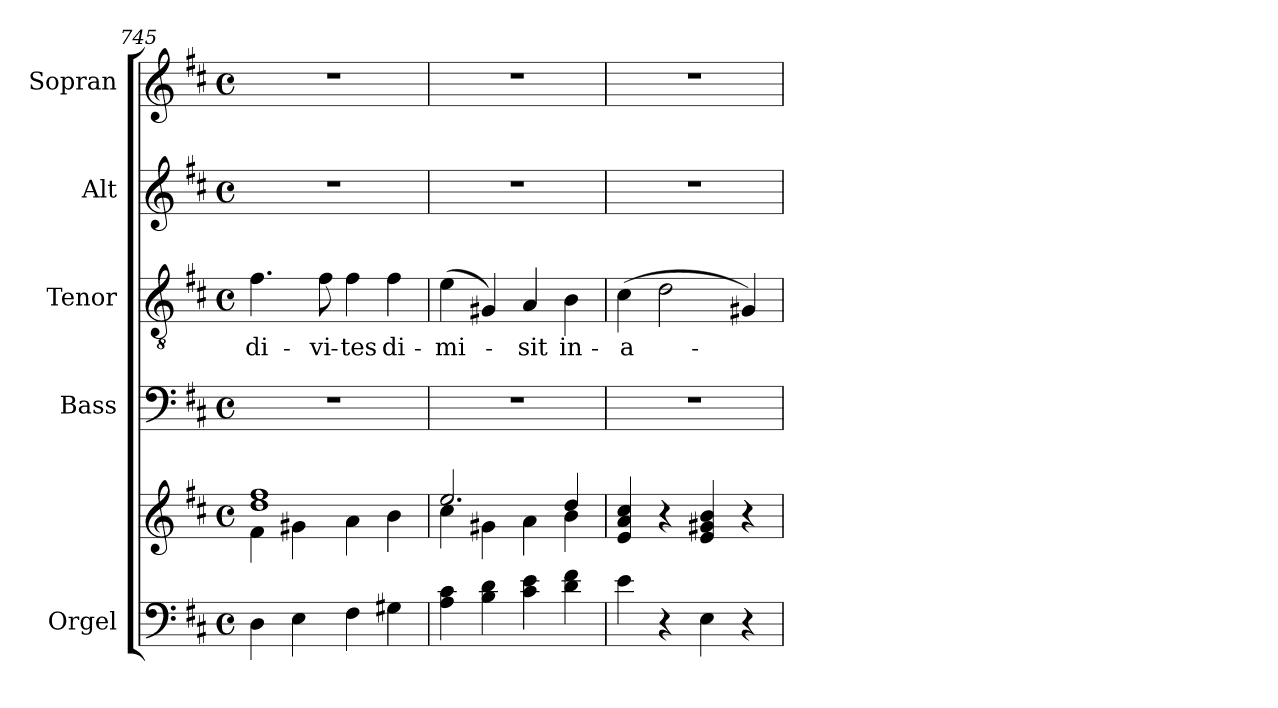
**kern	**kern	**kern	**kern	**text	**kern	**kern
*part5	*part5	*part4	*part3	*part3	*part2	*part1
*staff6	*staff5	*staff4	*staff3	*staff3	*staff2	*staff1
*I"Orgel	*	*I"Bass	*I"Tenor	*	*I"Alt	*I"Sopran
*I'Org.	*	*I'B.	*I'T.	*	*I'A.	*I'S.
!!LO:LB:g=z
*clefF4	*clefG2	*clefF4	*clefGv2	*	*clefG2	*clefG2
*k[f#c#]	*k[f#c#]	*k[f#c#]	*k[f#c#]	*	*k[f#c#]	*k[f#c#]
*D:	*D:	*D:	*D:	*	*D:	*D:
*M4/4	*M4/4	*M4/4	*M4/4	*	*M4/4	*M4/4
*met(c)	*met(c)	*met(c)	*met(c)	*	*met(c)	*met(c)
=745	=745	=745	=745	=745	=745	=745
*	*^	*	*	*	*	*
!	!	!	!	!	!LO:LY:b	!	!
4D\	1dd 1ff#	4f#\	1r	4.f#\	di-	1r	1r
4E\	.	4g#X\	.	.	.	.	.
!	!	!	!	!	!LO:LY:b	!	!
.	.	.	.	8f#\	-vi-	.	.
!	!	!	!	!	!LO:LY:b	!	!
4F#\	.	4a\	.	4f#\	-tes	.	.
!	!	!	!	!	!LO:LY:b	!	!
4G#X\	.	4b\	.	4f#\	di-	.	.
=746	=746	=746	=746	=746	=746	=746	=746
!	!	!	!	!	!LO:LY:b	!	!
4A\ 4c#\	2.ee/	4cc#\	1r	(>4e\	-mi-	1r	1r
4B\ 4d\	.	4g#X\	.	4G#X/)	.	.	.
!	!	!	!	!	!LO:LY:b	!	!
4c#\ 4e\	.	4a\	.	4A/	-sit	.	.
!	!	!	!	!	!LO:LY:b	!	!
4d\ 4f#\	4dd/	4b\	.	4B\	in-	.	.
=747	=747	=747	=747	=747	=747	=747	=747
!	!	!	!	!	!LO:LY:b	!	!
*	*v	*v	*	*	*	*	*
4e\	4e/ 4a/ 4cc#/	1r	(>4c#\	-a-	1r	1r
4r	4r	.	2d\	.	.	.
4E\	4e/ 4g#X/ 4b/	.	.	.	.	.
4r	4r	.	4G#X/)	.	.	.
=	=	=	=	=	=	=
*-	*-	*-	*-	*-	*-	*-
